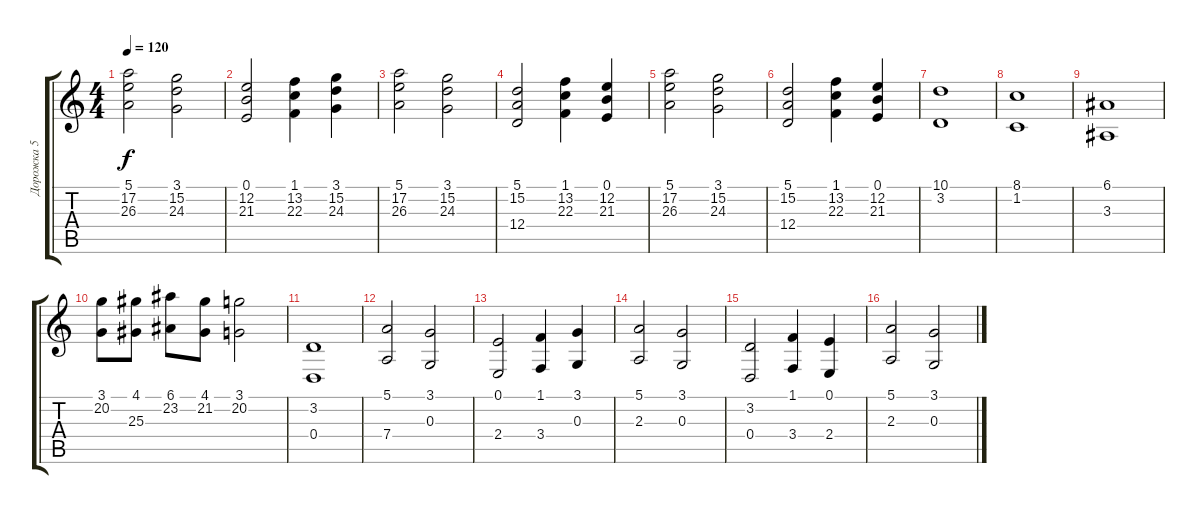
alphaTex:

\track ("Дорожка 5" "Дорожка 5") {instrument stringensemble1}
\staff {score tabs}
\tuning (E4 B3 G3 D3 A2 E2) {hide}
\ts (4 4)
\tempo 120
\clef g2
\ks c
(5.1 17.2 26.3).2{dy f} (3.1 15.2 24.3).2 |
(0.1 12.2 21.3).2 (1.1 13.2 22.3).4 (3.1 15.2 24.3).4 |
(5.1 17.2 26.3).2 (3.1 15.2 24.3).2 |
(5.1 15.2 12.4).2 (1.1 13.2 22.3).4 (0.1 12.2 21.3).4 |
(5.1 17.2 26.3).2 (3.1 15.2 24.3).2 |
(5.1 15.2 12.4).2 (1.1 13.2 22.3).4 (0.1 12.2 21.3).4 |
(10.1 3.2).1 |
(8.1 1.2).1 |
(6.1 3.3).1 |
(3.1 20.2).8 (4.1 25.3).8 (6.1 23.2).8 (4.1 21.2).8 (3.1 20.2).2 |
(3.2 0.4).1 |
(5.1 7.4).2 (3.1 0.3).2 |
(0.1 2.4).2 (1.1 3.4).4 (3.1 0.3).4 |
(5.1 2.3).2 (3.1 0.3).2 |
(3.2 0.4).2 (1.1 3.4).4 (0.1 2.4).4 |
(5.1 2.3).2 (3.1 0.3).2
